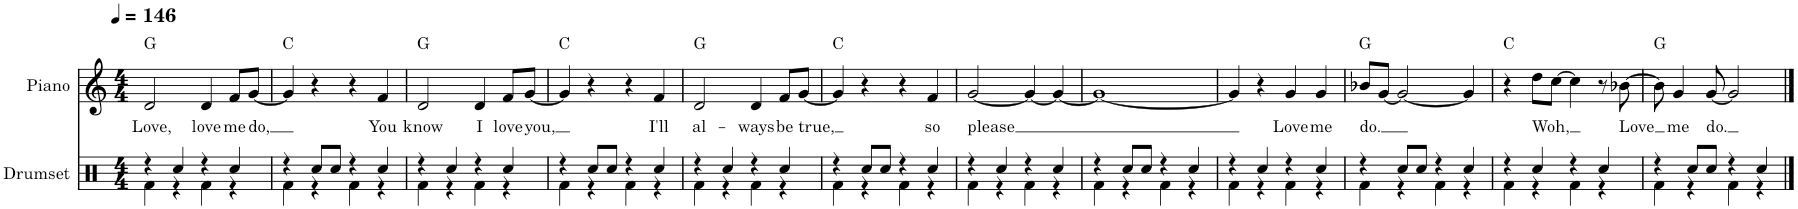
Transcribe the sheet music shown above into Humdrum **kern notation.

**kern	**kern	**text	**harte
*part2	*part1	*part1	*part1
*staff2	*staff1	*staff1	*
*I"Drumset	*I"Piano	*	*
*I'D. Set	*I'Pno.	*	*
*clefX	*clefG2	*	*
*k[]	*k[]	*	*
*M4/4	*M4/4	*	*
*MM146	*MM146	*	*
=1	=1	=1	=1
*^	*	*	*
!	!	!	!LO:LY:b	!
4r	4Rf\	2d/	Love,	G:maj
4Rcc/	4r	.	.	.
!	!	!	!LO:LY:b	!
4r	4Rf\	4d/	love	.
!	!	!	!LO:LY:b	!
4Rcc/	4r	8f/L	me	.
!	!	!	!LO:LY:b	!
.	.	[8g/J	do,	.
=2	=2	=2	=2	=2
4r	4Rf\	4g/]	.	C:maj
8Rcc/L	4r	4r	.	.
8Rcc/J	.	.	.	.
4r	4Rf\	4r	.	.
!	!	!	!LO:LY:b	!
4Rcc/	4r	4f/	You	.
=3	=3	=3	=3	=3
!	!	!	!LO:LY:b	!
4r	4Rf\	2d/	know	G:maj
4Rcc/	4r	.	.	.
!	!	!	!LO:LY:b	!
4r	4Rf\	4d/	I	.
!	!	!	!LO:LY:b	!
4Rcc/	4r	8f/L	love	.
!	!	!	!LO:LY:b	!
.	.	[8g/J	you,	.
=4	=4	=4	=4	=4
4r	4Rf\	4g/]	.	C:maj
8Rcc/L	4r	4r	.	.
8Rcc/J	.	.	.	.
4r	4Rf\	4r	.	.
!	!	!	!LO:LY:b	!
4Rcc/	4r	4f/	I'll	.
=5	=5	=5	=5	=5
!	!	!	!LO:LY:b	!
4r	4Rf\	2d/	al-	G:maj
4Rcc/	4r	.	.	.
!	!	!	!LO:LY:b	!
4r	4Rf\	4d/	-ways	.
!	!	!	!LO:LY:b	!
4Rcc/	4r	8f/L	be	.
!	!	!	!LO:LY:b	!
.	.	[8g/J	true,	.
=6	=6	=6	=6	=6
4r	4Rf\	4g/]	.	C:maj
8Rcc/L	4r	4r	.	.
8Rcc/J	.	.	.	.
4r	4Rf\	4r	.	.
!	!	!	!LO:LY:b	!
4Rcc/	4r	4f/	so	.
=7	=7	=7	=7	=7
!	!	!	!LO:LY:b	!
4r	4Rf\	[2g/	please	.
4Rcc/	4r	.	.	.
4r	4Rf\	4g/_	.	.
4Rcc/	4r	4g/_	.	.
=8	=8	=8	=8	=8
4r	4Rf\	1g_	.	.
8Rcc/L	4r	.	.	.
8Rcc/J	.	.	.	.
4r	4Rf\	.	.	.
4Rcc/	4r	.	.	.
=9	=9	=9	=9	=9
4r	4Rf\	4g/]	.	.
4Rcc/	4r	4r	.	.
!	!	!	!LO:LY:b	!
4r	4Rf\	4g/	Love	.
!	!	!	!LO:LY:b	!
4Rcc/	4r	4g/	me	.
=10	=10	=10	=10	=10
!	!	!	!LO:LY:b	!
4r	4Rf\	8b-X/L	do.	G:maj
.	.	[8g/J	.	.
8Rcc/L	4r	2g/_	.	.
8Rcc/J	.	.	.	.
4r	4Rf\	.	.	.
4Rcc/	4r	4g/]	.	.
=11	=11	=11	=11	=11
4r	4Rf\	4r	.	C:maj
!	!	!	!LO:LY:b	!
4Rcc/	4r	8dd\L	Woh,	.
.	.	[8cc\J	.	.
4r	4Rf\	4cc\]	.	.
4Rcc/	4r	8r	.	.
!	!	!	!LO:LY:b	!
.	.	[8b-X\	Love	.
=12	=12	=12	=12	=12
4r	4Rf\	8b-\]	.	G:maj
!	!	!	!LO:LY:b	!
.	.	4g/	me	.
8Rcc/L	4r	.	.	.
!	!	!	!LO:LY:b	!
8Rcc/J	.	[8g/	do.	.
4r	4Rf\	2g/]	.	.
4Rcc/	4r	.	.	.
*v	*v	*	*	*
==	==	==	==
*-	*-	*-	*-
